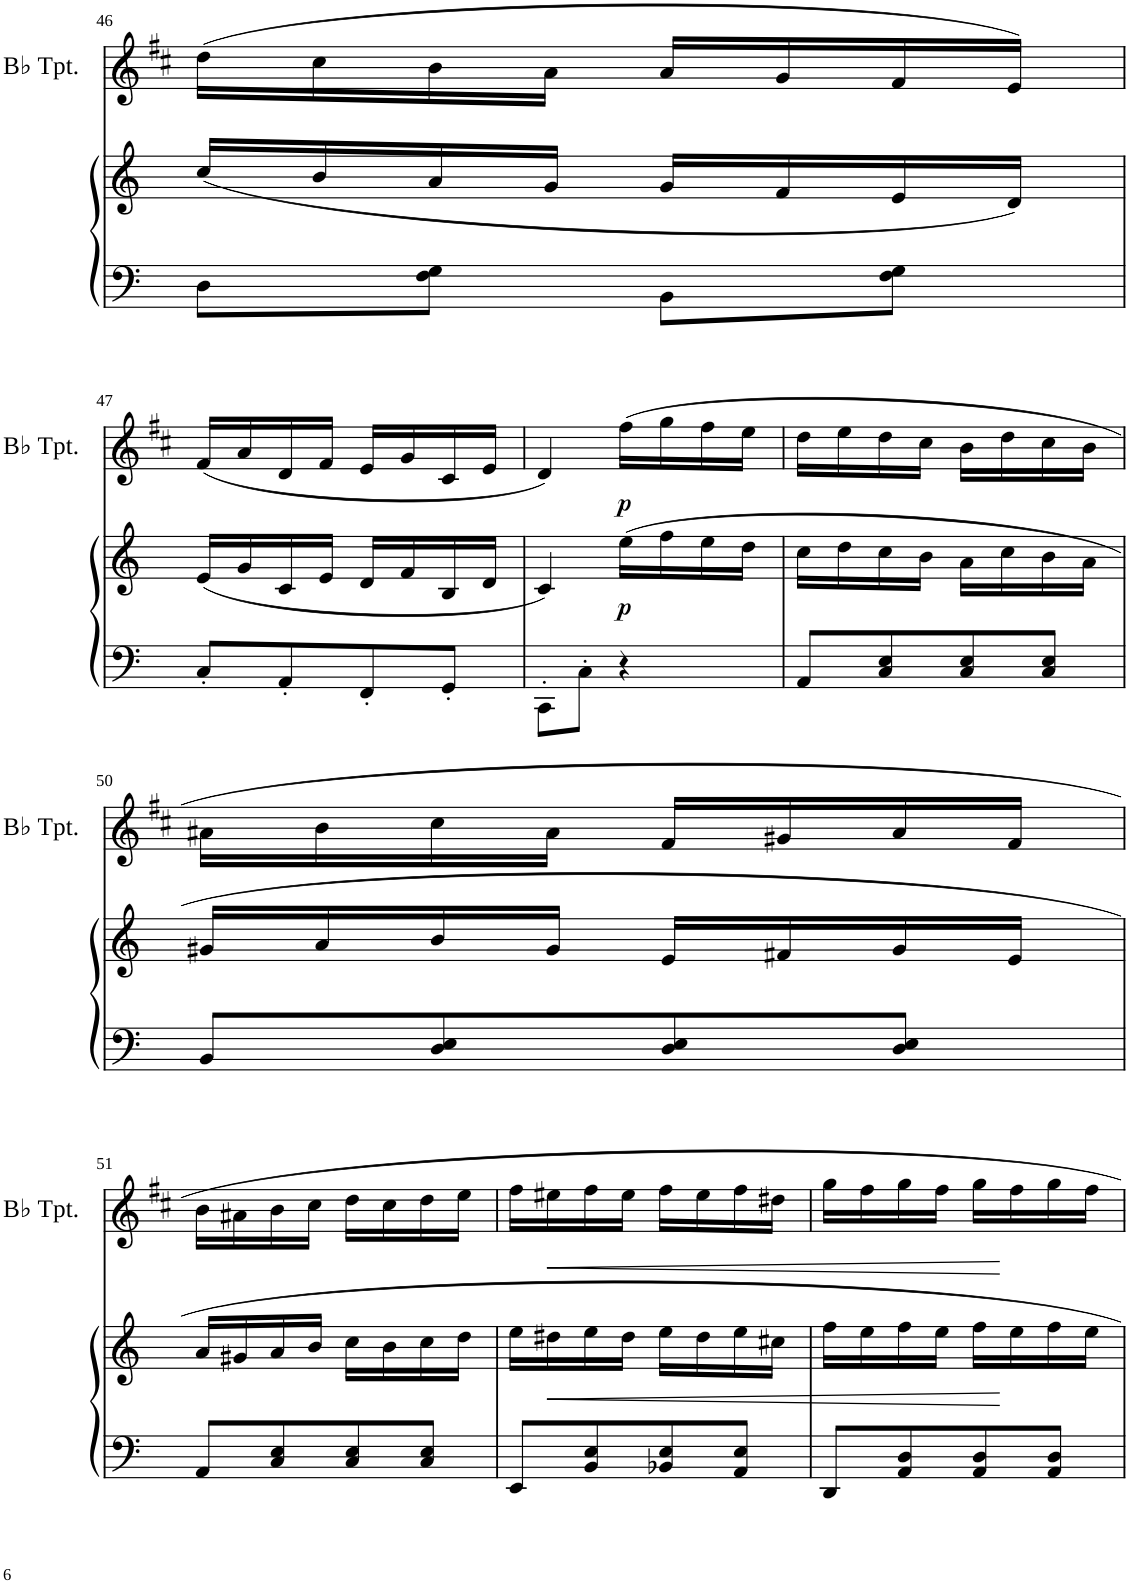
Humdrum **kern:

**kern	**kern	**dynam	**kern	**dynam
*part2	*part2	*part2	*part1	*part1
*staff3	*staff2	*staff2/3	*staff1	*staff1
*I"Piano	*	*	*I"Bb Trumpet	*
*I'Pno	*	*	*I'Bb Tpt.	*
!!LO:PB:g=z
*clefF4	*clefG2	*	*clefG2	*
*	*	*	*Trd1c2	*
*k[]	*k[]	*	*k[f#c#]	*
*M2/4	*M2/4	*	*M2/4	*
=46	=46	=46	=46	=46
8D\L	(16cc/LL	.	(16dd\LL	.
.	16b/	.	16cc#\	.
8F\ 8G\J	16a/	.	16b\	.
.	16g/JJ	.	16a\JJ	.
8BB\L	16g/LL	.	16a/LL	.
.	16f/	.	16g/	.
8F\ 8G\J	16e/	.	16f#/	.
.	16d/JJ)	.	16e/JJ)	.
!!LO:LB:g=z
=47	=47	=47	=47	=47
8C'/L	(16e/LL	.	(16f#/LL	.
.	16g/	.	16a/	.
8AA'/	16c/	.	16d/	.
.	16e/JJ	.	16f#/JJ	.
8FF'/	16d/LL	.	16e/LL	.
.	16f/	.	16g/	.
8GG'/J	16B/	.	16c#/	.
.	16d/JJ	.	16e/JJ	.
=48	=48	=48	=48	=48
8CC'\L	4c/)	.	4d/)	.
8C'\J	.	.	.	.
!	!	!LO:DY:b	!	!LO:DY:b
4r	16ee\LL	p	16ff#\LL	p
.	16ff\	.	16gg\	.
.	16ee\	.	16ff#\	.
.	16dd\JJ	.	16ee\JJ	.
=49	=49	=49	=49	=49
8AA/L	16cc\LL	.	16dd\LL	.
.	16dd\	.	16ee\	.
8C/ 8E/	16cc\	.	16dd\	.
.	16b\JJ	.	16cc#\JJ	.
8C/ 8E/	16a\LL	.	16b\LL	.
.	16cc\	.	16dd\	.
8C/ 8E/J	16b\	.	16cc#\	.
.	16a\JJ	.	16b\JJ	.
!!LO:LB:g=z
=50	=50	=50	=50	=50
8BB/L	16g#X/LL	.	16a#X\LL	.
.	16a/	.	16b\	.
8D/ 8E/	16b/	.	16cc#\	.
.	16g#/JJ	.	16a#\JJ	.
8D/ 8E/	16e/LL	.	16f#/LL	.
.	16f#X/	.	16g#X/	.
8D/ 8E/J	16g#/	.	16a#/	.
.	16e/JJ	.	16f#/JJ	.
!!LO:LB:g=z
=51	=51	=51	=51	=51
8AA/L	16a/LL	.	16b\LL	.
.	16g#X/	.	16a#X\	.
8C/ 8E/	16a/	.	16b\	.
.	16b/JJ	.	16cc#\JJ	.
8C/ 8E/	16cc\LL	.	16dd\LL	.
.	16b\	.	16cc#\	.
8C/ 8E/J	16cc\	.	16dd\	.
.	16dd\JJ	.	16ee\JJ	.
=52	=52	=52	=52	=52
8EE/L	16ee\LL	.	16ff#\LL	.
!	!	!LO:HP:b	!	!LO:HP:b
.	16dd#X\	<	16ee#X\	<
8BB/ 8E/	16ee\	.	16ff#\	.
.	16dd#\JJ	.	16ee#\JJ	.
8BB-X/ 8E/	16ee\LL	.	16ff#\LL	.
.	16dd#\	.	16ee#\	.
8AA/ 8E/J	16ee\	.	16ff#\	.
.	16cc#X\JJ	.	16dd#X\JJ	.
=53	=53	=53	=53	=53
8DD/L	16ff\LL	.	16gg\LL	.
.	16ee\	.	16ff#\	.
8AA/ 8D/	16ff\	.	16gg\	.
.	16ee\JJ	.	16ff#\JJ	.
8AA/ 8D/	16ff\LL	.	16gg\LL	.
.	16ee\	[	16ff#\	[
8AA/ 8D/J	16ff\	.	16gg\	.
.	16ee\JJ	.	16ff#\JJ	.
=	=	=	=	=
*-	*-	*-	*-	*-
